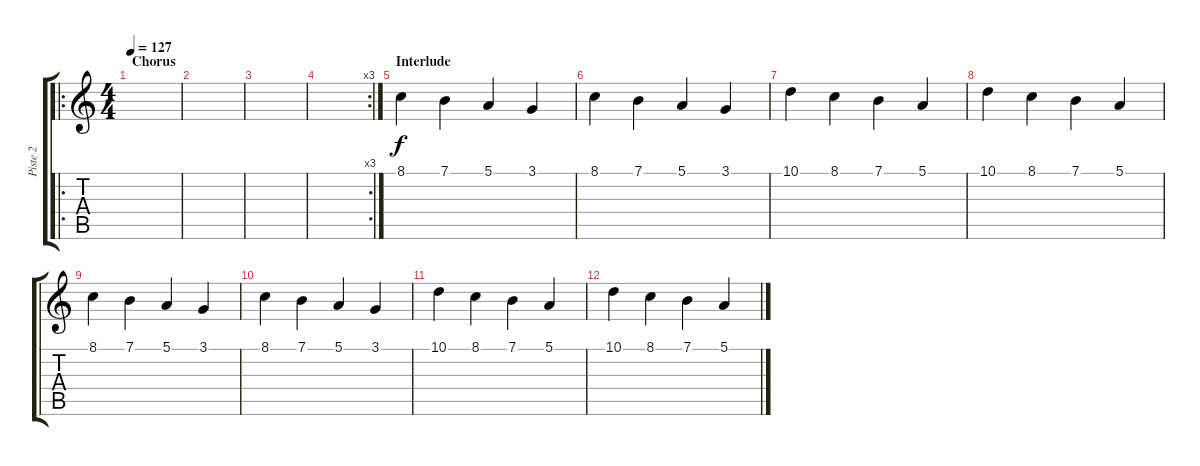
\track ("Piste 2" "Piste 2") {instrument stringensemble1}
\staff {score tabs}
\tuning (E4 B3 G3 D3 A2 E2) {hide}
\ro
\ts (4 4)
\section ("" "Chorus")
\tempo 127
\clef g2
\ks c
|
|
|
\rc 3
|
\section ("" "Interlude")
8.1.4{volume 10} 7.1.4 5.1.4 3.1.4 |
8.1.4 7.1.4 5.1.4 3.1.4 |
10.1.4 8.1.4 7.1.4 5.1.4 |
10.1.4 8.1.4 7.1.4 5.1.4 |
8.1.4{volume 10} 7.1.4 5.1.4 3.1.4 |
8.1.4 7.1.4 5.1.4 3.1.4 |
10.1.4 8.1.4 7.1.4 5.1.4 |
10.1.4 8.1.4 7.1.4 5.1.4
